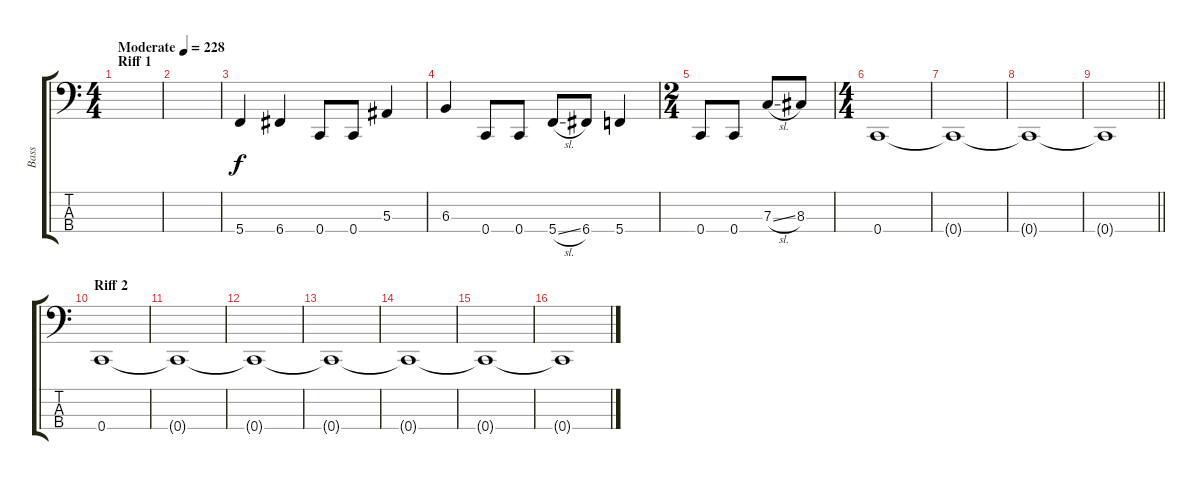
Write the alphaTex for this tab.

\track ("Bass" "Bass") {instrument electricbassfinger}
\staff {score tabs}
\tuning (Eb2 Bb1 F1 C1) {hide}
\ts (4 4)
\section ("" "Riff 1")
\tempo (228 "Moderate")
\clef f4
\ks c
|
|
5.4.4 6.4.4 0.4.8 0.4.8 5.3.4 |
6.3.4 0.4.8 0.4.8 5.4{sl}.8 6.4.8 5.4.4 |
\ts (2 4)
0.4.8 0.4.8 7.3{sl}.8 8.3.8 |
\ts (4 4)
0.4.1 |
0.4{t}.1 |
0.4{t}.1 |
\barLineRight lightlight
0.4{t}.1 |
\section ("" "Riff 2")
0.4.1 |
0.4{t}.1 |
0.4{t}.1 |
0.4{t}.1 |
0.4{t}.1 |
0.4{t}.1 |
0.4{t}.1
